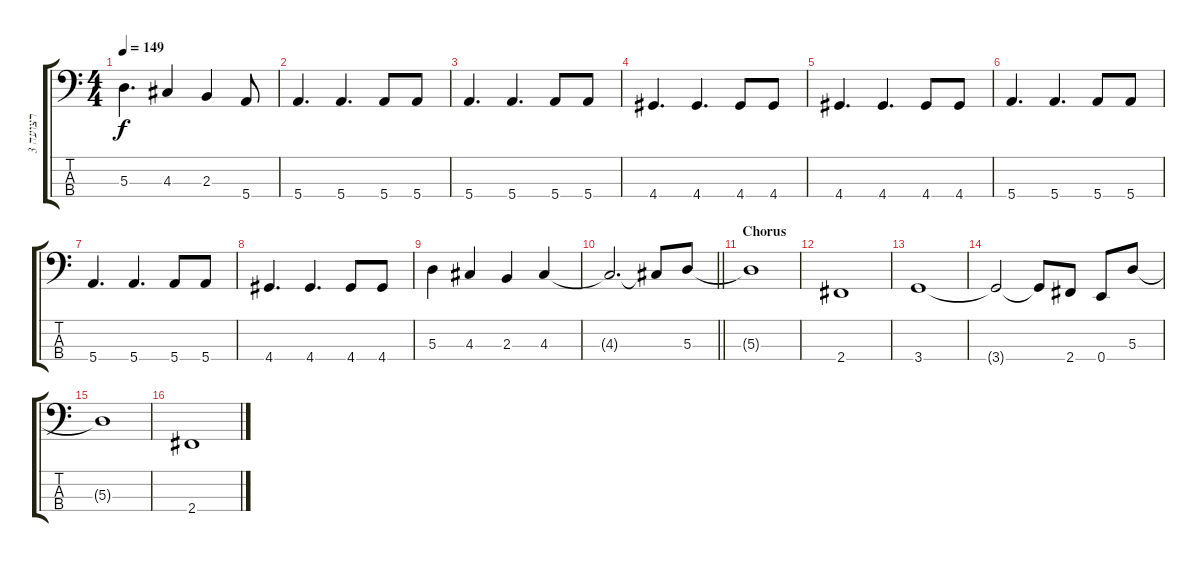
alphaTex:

\track ("רצועה 3" "רצועה 3") {instrument electricbasspick}
\staff {score tabs}
\tuning (G2 D2 A1 E1) {hide}
\ts (4 4)
\tempo 149
\clef f4
\ks c
5.3.4{d dy f} 4.3.4 2.3.4 5.4.8 |
5.4.4{d} 5.4.4{d} 5.4.8 5.4.8 |
5.4.4{d} 5.4.4{d} 5.4.8 5.4.8 |
4.4.4{d} 4.4.4{d} 4.4.8 4.4.8 |
4.4.4{d} 4.4.4{d} 4.4.8 4.4.8 |
5.4.4{d} 5.4.4{d} 5.4.8 5.4.8 |
5.4.4{d} 5.4.4{d} 5.4.8 5.4.8 |
4.4.4{d} 4.4.4{d} 4.4.8 4.4.8 |
5.3.4 4.3.4 2.3.4 4.3.4 |
\barLineRight lightlight
4.3{t}.2{d} 4.3{t}.8 5.3.8 |
\section ("" "Chorus")
5.3{t}.1 |
2.4.1 |
3.4.1 |
3.4{t}.2 3.4{t}.8 2.4.8 0.4.8 5.3.8 |
5.3{t}.1 |
2.4.1
